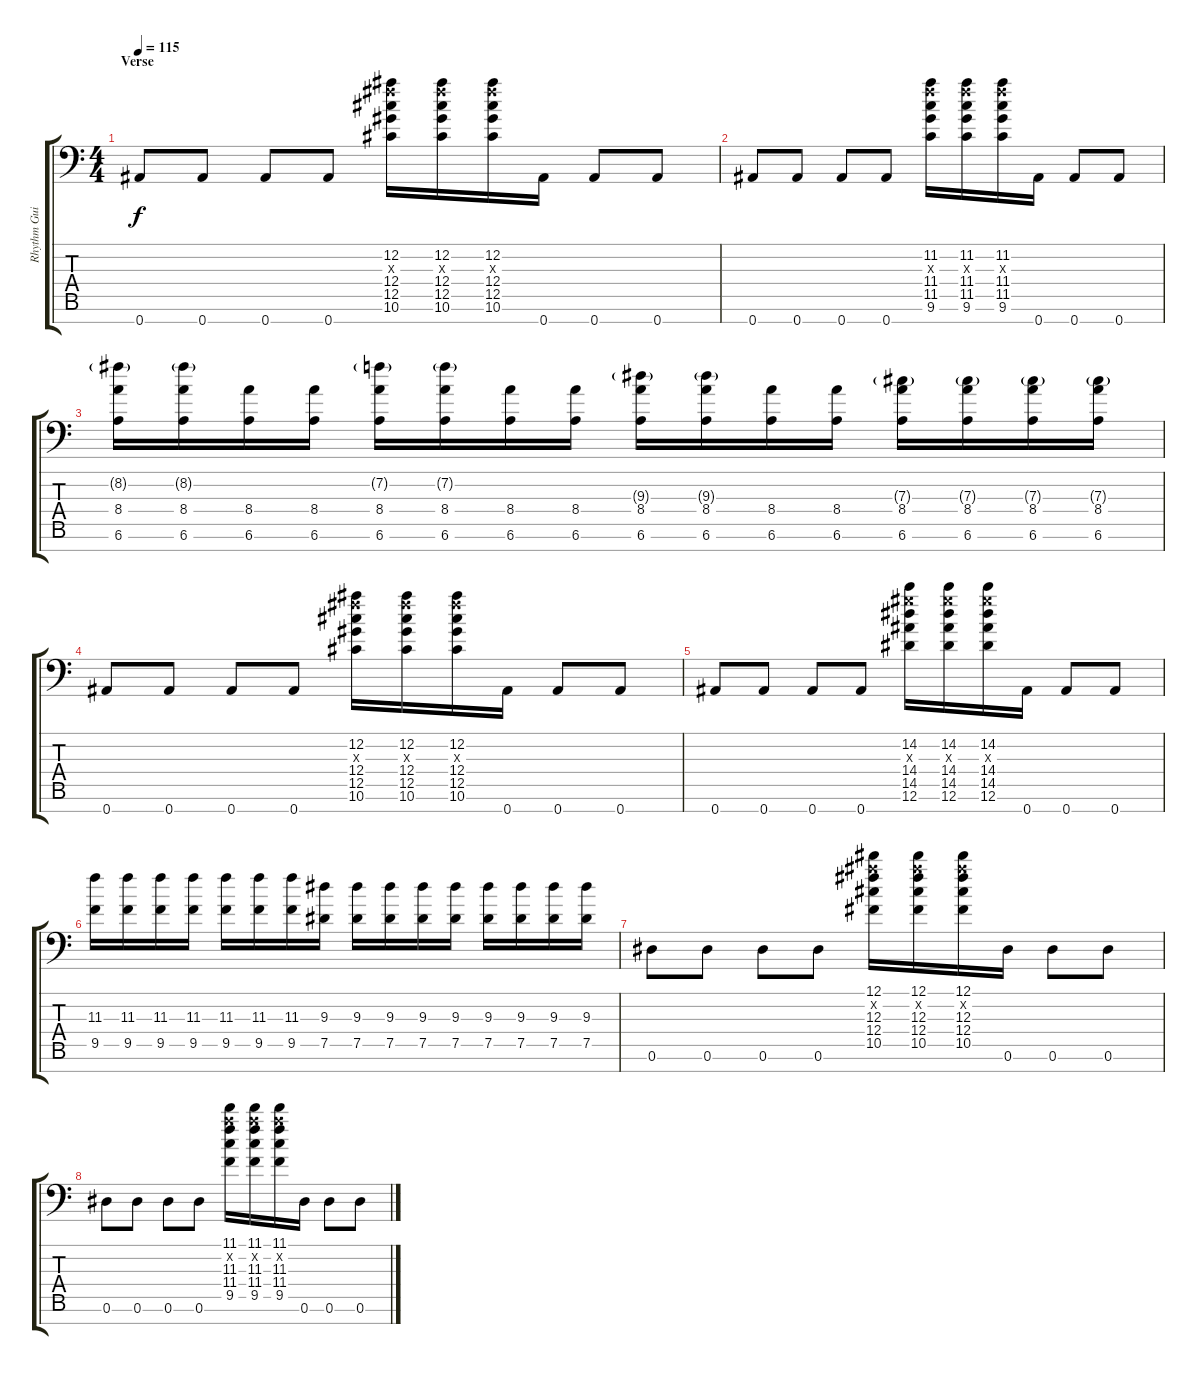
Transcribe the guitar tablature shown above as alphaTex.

\track ("Rhythm Guitar Left" "Rhythm Gui") {instrument distortionguitar}
\staff {score tabs}
\tuning (Eb4 Bb3 Gb3 Db3 Ab2 Eb2 Bb1) {hide}
\ts (4 4)
\section ("" "Verse")
\tempo 115
\clef f4
\ks c
0.7.8{dy f} 0.7.8 0.7.8 0.7.8 (12.2 12.3{x} 12.4 12.5 10.6).16 (12.2 12.3{x} 12.4 12.5 10.6).16 (12.2 12.3{x} 12.4 12.5 10.6).16 0.7.16 0.7.8 0.7.8 |
0.7.8 0.7.8 0.7.8 0.7.8 (11.2 11.3{x} 11.4 11.5 9.6).16 (11.2 11.3{x} 11.4 11.5 9.6).16 (11.2 11.3{x} 11.4 11.5 9.6).16 0.7.16 0.7.8 0.7.8 |
(8.2{g} 8.4 6.6).16 (8.2{g} 8.4 6.6).16 (8.4 6.6).16 (8.4 6.6).16 (7.2{g} 8.4 6.6).16 (7.2{g} 8.4 6.6).16 (8.4 6.6).16 (8.4 6.6).16 (9.3{g} 8.4 6.6).16 (9.3{g} 8.4 6.6).16 (8.4 6.6).16 (8.4 6.6).16 (7.3{g} 8.4 6.6).16 (7.3{g} 8.4 6.6).16 (7.3{g} 8.4 6.6).16 (7.3{g} 8.4 6.6).16 |
0.7.8 0.7.8 0.7.8 0.7.8 (12.2 12.3{x} 12.4 12.5 10.6).16 (12.2 12.3{x} 12.4 12.5 10.6).16 (12.2 12.3{x} 12.4 12.5 10.6).16 0.7.16 0.7.8 0.7.8 |
0.7.8 0.7.8 0.7.8 0.7.8 (14.2 14.3{x} 14.4 14.5 12.6).16 (14.2 14.3{x} 14.4 14.5 12.6).16 (14.2 14.3{x} 14.4 14.5 12.6).16 0.7.16 0.7.8 0.7.8 |
(11.3 9.5).16 (11.3 9.5).16 (11.3 9.5).16 (11.3 9.5).16 (11.3 9.5).16 (11.3 9.5).16 (11.3 9.5).16 (9.3 7.5).16 (9.3 7.5).16 (9.3 7.5).16 (9.3 7.5).16 (9.3 7.5).16 (9.3 7.5).16 (9.3 7.5).16 (9.3 7.5).16 (9.3 7.5).16 |
0.6.8 0.6.8 0.6.8 0.6.8 (12.1 12.2{x} 12.3 12.4 10.5).16 (12.1 12.2{x} 12.3 12.4 10.5).16 (12.1 12.2{x} 12.3 12.4 10.5).16 0.6.16 0.6.8 0.6.8 |
0.6.8 0.6.8 0.6.8 0.6.8 (11.1 11.2{x} 11.3 11.4 9.5).16 (11.1 11.2{x} 11.3 11.4 9.5).16 (11.1 11.2{x} 11.3 11.4 9.5).16 0.6.16 0.6.8 0.6.8
